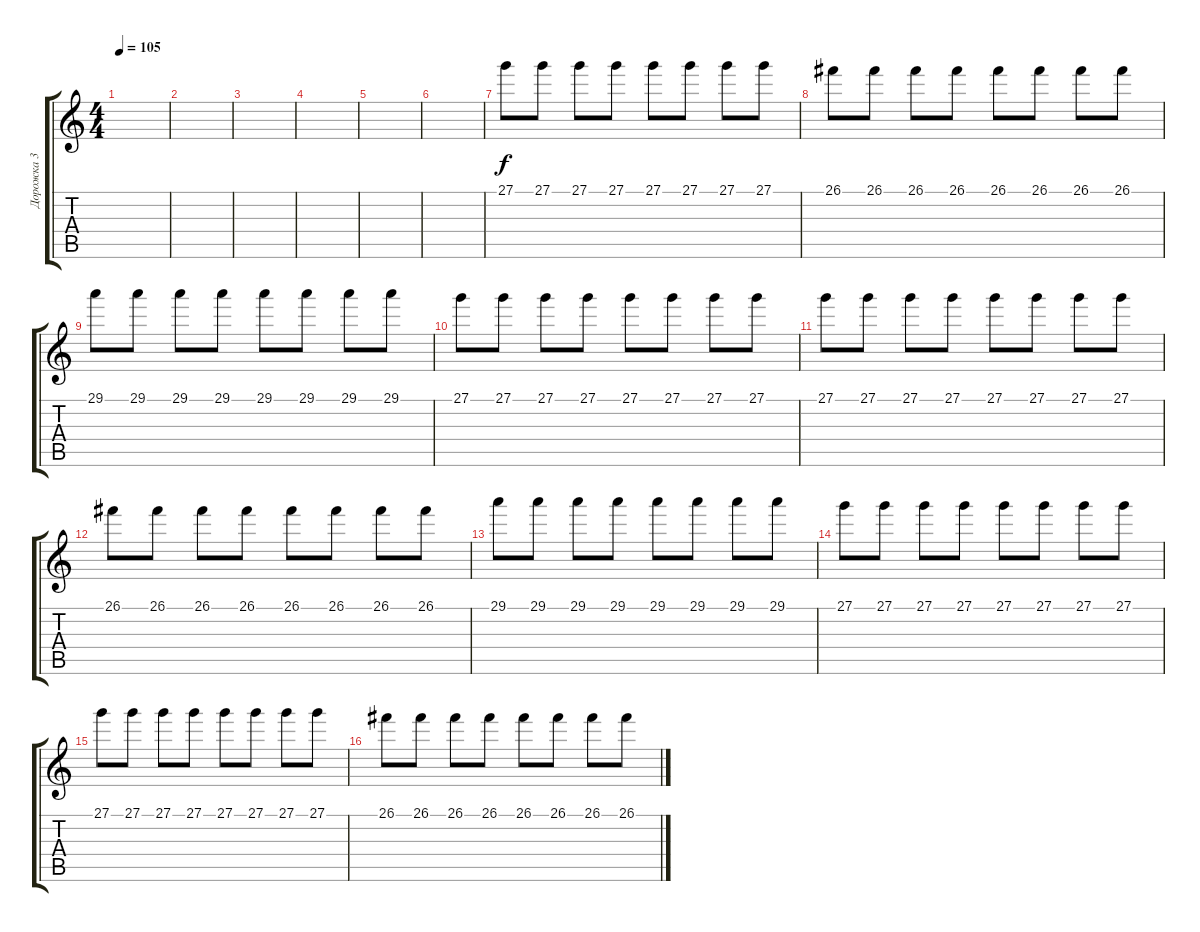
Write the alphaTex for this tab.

\track ("Дорожка 3" "Дорожка 3") {instrument lead1square}
\staff {score tabs}
\tuning (E4 B3 G3 D3 A2 E2) {hide}
\ts (4 4)
\tempo 105
\clef g2
\ks c
|
|
|
|
|
|
27.1.8 27.1.8 27.1.8 27.1.8 27.1.8 27.1.8 27.1.8 27.1.8 |
26.1.8 26.1.8 26.1.8 26.1.8 26.1.8 26.1.8 26.1.8 26.1.8 |
29.1.8 29.1.8 29.1.8 29.1.8 29.1.8 29.1.8 29.1.8 29.1.8 |
27.1.8 27.1.8 27.1.8 27.1.8 27.1.8 27.1.8 27.1.8 27.1.8 |
27.1.8 27.1.8 27.1.8 27.1.8 27.1.8 27.1.8 27.1.8 27.1.8 |
26.1.8 26.1.8 26.1.8 26.1.8 26.1.8 26.1.8 26.1.8 26.1.8 |
29.1.8 29.1.8 29.1.8 29.1.8 29.1.8 29.1.8 29.1.8 29.1.8 |
27.1.8 27.1.8 27.1.8 27.1.8 27.1.8 27.1.8 27.1.8 27.1.8 |
27.1.8 27.1.8 27.1.8 27.1.8 27.1.8 27.1.8 27.1.8 27.1.8 |
26.1.8 26.1.8 26.1.8 26.1.8 26.1.8 26.1.8 26.1.8 26.1.8
